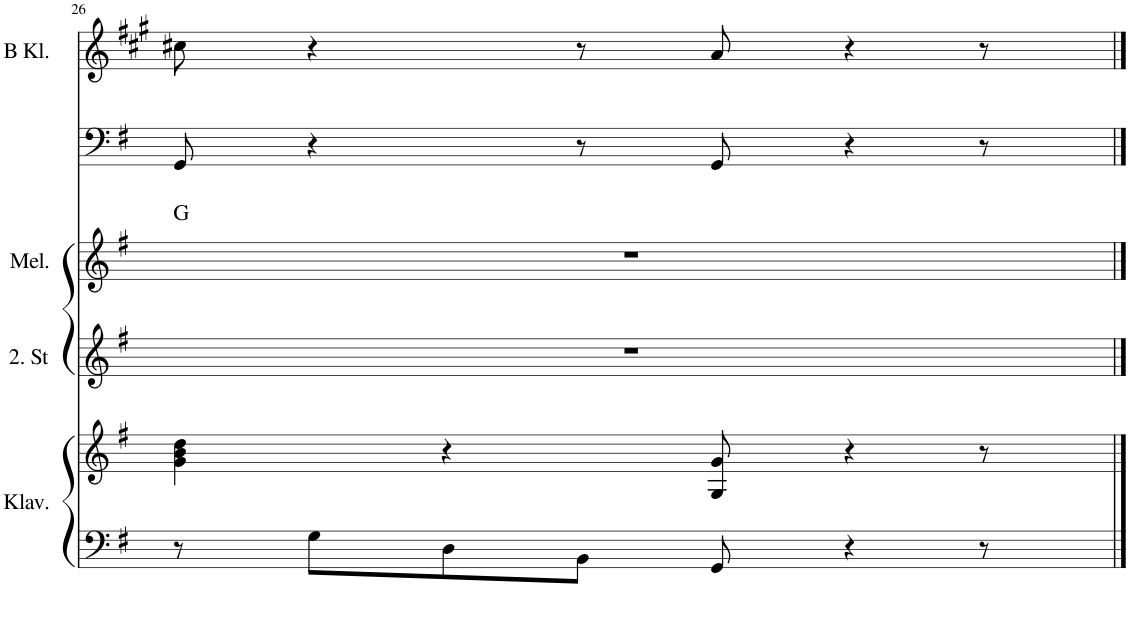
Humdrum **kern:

**kern	**kern	**kern	**kern	**harte	**kern	**kern
*part5	*part5	*part4	*part3	*part3	*part2	*part1
*staff6	*staff5	*staff4	*staff3	*	*staff2	*staff1
*I"Klavier	*	*I"2. Stimme	*I"Melodie	*	*I"Fagott	*I"B Klarinette
*I'Klav.	*	*I'2. St	*I'Mel.	*	*	*I'B Kl.
!!LO:PB:g=z
*clefF4	*clefG2	*clefG2	*clefG2	*	*clefF4	*clefG2
*	*	*	*	*	*	*Trd1c2
*k[f#]	*k[f#]	*k[f#]	*k[f#]	*	*k[f#]	*k[f#c#g#]
*M4/4	*M4/4	*M4/4	*M4/4	*	*M4/4	*M4/4
=26	=26	=26	=26	=26	=26	=26
8r	4g\ 4b\ 4dd\	1r	1r	G:maj	8GG/	8cc#X\
8G\L	.	.	.	.	4r	4r
8D\	4r	.	.	.	.	.
8BB\J	.	.	.	.	8r	8r
8GG/	8G/ 8g/	.	.	.	8GG/	8a/
4r	4r	.	.	.	4r	4r
8r	8r	.	.	.	8r	8r
==	==	==	==	==	==	==
*-	*-	*-	*-	*-	*-	*-
